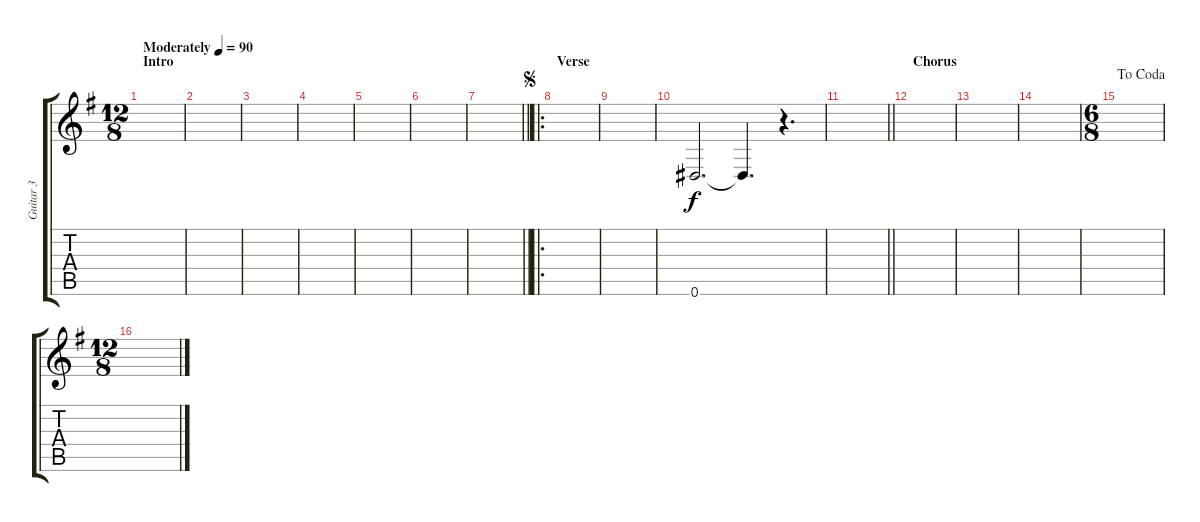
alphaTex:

\track ("Guitar 3" "Guitar 3") {instrument distortionguitar}
\staff {score tabs}
\tuning (Eb4 Bb3 Gb3 Db3 Ab2 Eb2) {hide}
\ts (12 8)
\section ("" "Intro")
\tempo (90 "Moderately")
\clef g2
\ks g
|
|
|
|
|
|
\barLineRight lightlight
|
\ro
\section ("" "Verse")
\jump segno
|
|
0.6.2{d} 0.6{t}.4{d} r.4{d} |
\barLineRight lightlight
|
\section ("" "Chorus")
|
|
|
\ts (6 8)
\jump dacoda
|
\ts (12 8)
